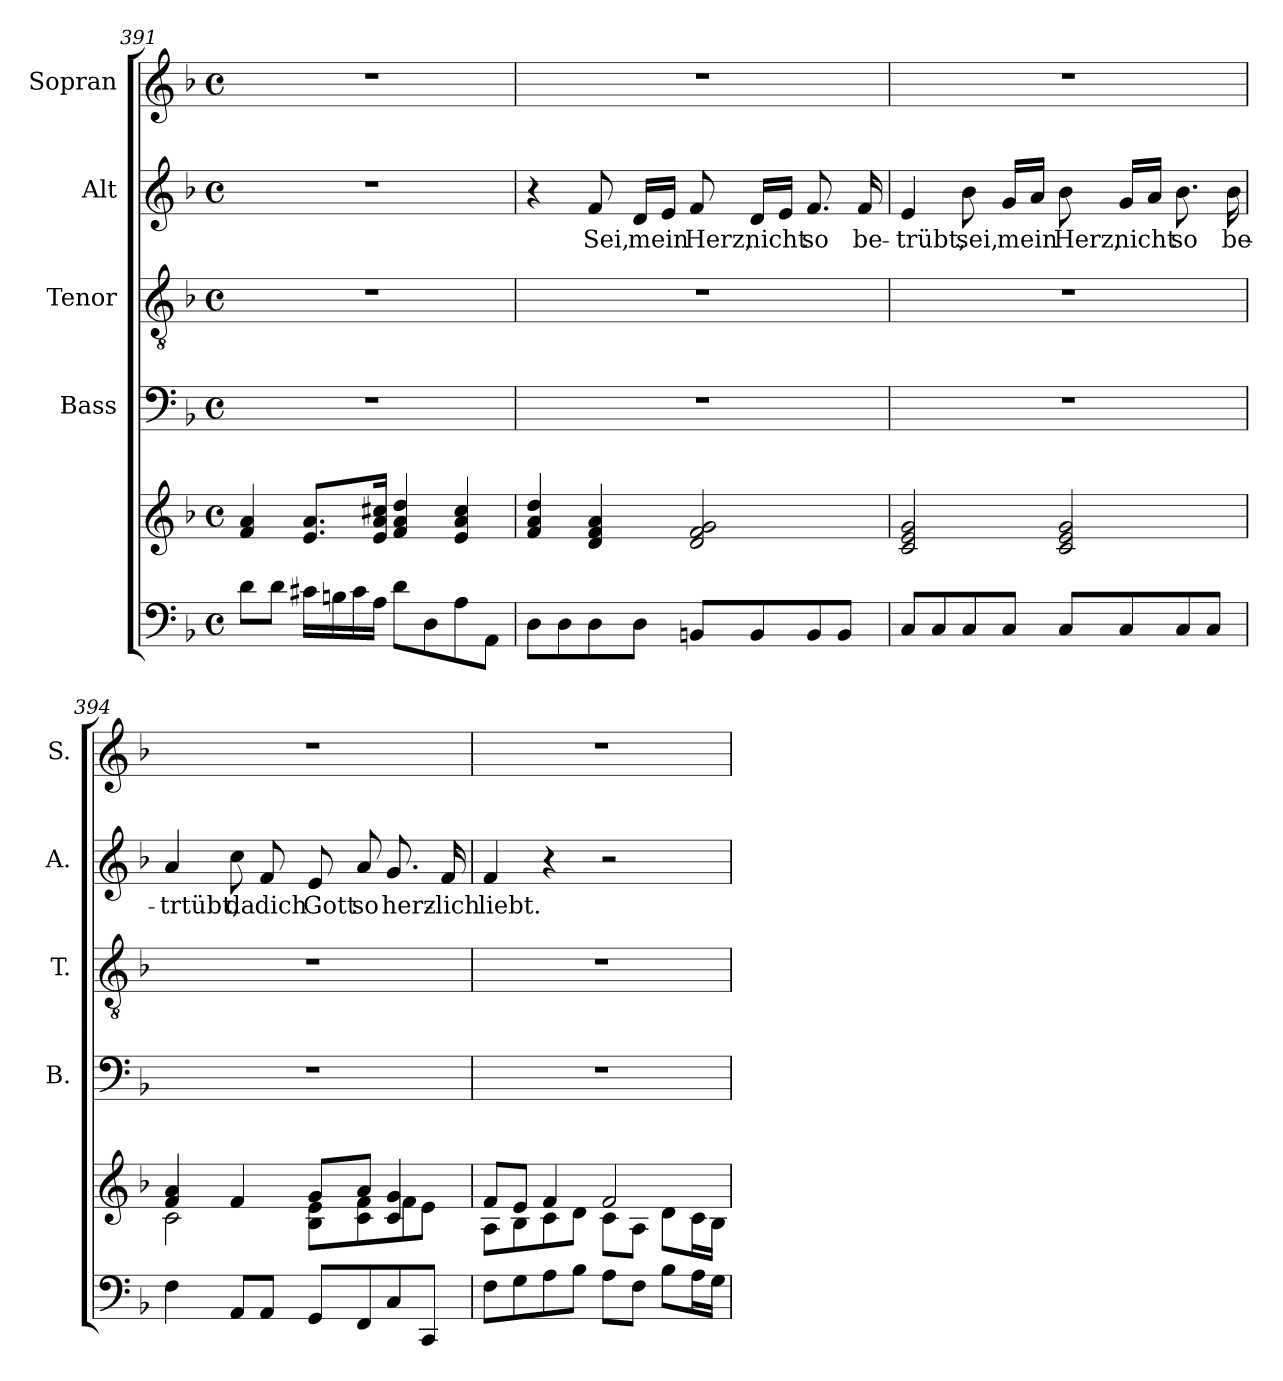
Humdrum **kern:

**kern	**kern	**kern	**kern	**kern	**text	**kern
*part5	*part5	*part4	*part3	*part2	*part2	*part1
*staff6	*staff5	*staff4	*staff3	*staff2	*staff2	*staff1
*	*	*I"Bass	*I"Tenor	*I"Alt	*	*I"Sopran
*	*	*I'B.	*I'T.	*I'A.	*	*I'S.
*clefF4	*clefG2	*clefF4	*clefGv2	*clefG2	*	*clefG2
*k[b-]	*k[b-]	*k[b-]	*k[b-]	*k[b-]	*	*k[b-]
*F:	*F:	*F:	*F:	*F:	*	*F:
*M4/4	*M4/4	*M4/4	*M4/4	*M4/4	*	*M4/4
*met(c)	*met(c)	*met(c)	*met(c)	*met(c)	*	*met(c)
=391	=391	=391	=391	=391	=391	=391
8d\L	4f/ 4a/	1r	1r	1r	.	1r
8d\J	.	.	.	.	.	.
16c#X\LL	8.e/ 8.a/L	.	.	.	.	.
16Bn\	.	.	.	.	.	.
16c#\	.	.	.	.	.	.
16A\JJ	16e/ 16a/ 16cc#X/Jk	.	.	.	.	.
8d\L	4f/ 4a/ 4dd/	.	.	.	.	.
8D\	.	.	.	.	.	.
8A\	4e/ 4a/ 4cc#/	.	.	.	.	.
8AA\J	.	.	.	.	.	.
=392	=392	=392	=392	=392	=392	=392
8D\L	4f/ 4a/ 4dd/	1r	1r	4r	.	1r
8D\	.	.	.	.	.	.
!	!	!	!	!	!LO:LY:b	!
8D\	4d/ 4f/ 4a/	.	.	8f/	Sei,	.
!	!	!	!	!	!LO:LY:b	!
8D\J	.	.	.	16d/LL	mein	.
.	.	.	.	16e/JJ	.	.
!	!	!	!	!	!LO:LY:b	!
8BBn/L	2d/ 2f/ 2g/	.	.	8f/	Herz,	.
!	!	!	!	!	!LO:LY:b	!
8BB/	.	.	.	16d/LL	nicht	.
.	.	.	.	16e/JJ	.	.
!	!	!	!	!	!LO:LY:b	!
8BB/	.	.	.	8.f/	so	.
8BB/J	.	.	.	.	.	.
!	!	!	!	!	!LO:LY:b	!
.	.	.	.	16f/	be-	.
!!LO:PB:g=z
=393	=393	=393	=393	=393	=393	=393
!	!	!	!	!	!LO:LY:b	!
8C/L	2c/ 2e/ 2g/	1r	1r	4e/	-trübt,	1r
8C/	.	.	.	.	.	.
!	!	!	!	!	!LO:LY:b	!
8C/	.	.	.	8b-\	sei,	.
!	!	!	!	!	!LO:LY:b	!
8C/J	.	.	.	16g/LL	mein	.
.	.	.	.	16a/JJ	.	.
!	!	!	!	!	!LO:LY:b	!
8C/L	2c/ 2e/ 2g/	.	.	8b-\	Herz,	.
!	!	!	!	!	!LO:LY:b	!
8C/	.	.	.	16g/LL	nicht	.
.	.	.	.	16a/JJ	.	.
!	!	!	!	!	!LO:LY:b	!
8C/	.	.	.	8.b-\	so	.
8C/J	.	.	.	.	.	.
!	!	!	!	!	!LO:LY:b	!
.	.	.	.	16b-\	be-	.
=394	=394	=394	=394	=394	=394	=394
*	*^	*	*	*	*	*
!	!	!	!	!	!	!LO:LY:b	!
4F\	4f/ 4a/	2c\	1r	1r	4a/	-trtübt,	1r
!	!	!	!	!	!	!LO:LY:b	!
8AA/L	4f/	.	.	.	8cc\	da	.
!	!	!	!	!	!	!LO:LY:b	!
8AA/J	.	.	.	.	8f/	dich	.
!	!	!	!	!	!	!LO:LY:b	!
8GG/L	8g/L	8B-\ 8e\L	.	.	8e/	Gott	.
!	!	!	!	!	!	!LO:LY:b	!
8FF/	8a/J	8c\ 8f\	.	.	8a/	so	.
!	!	!	!	!	!	!LO:LY:b	!
8C/	4c/ 4g/	8f\	.	.	8.g/	herz-	.
8CC/J	.	8e\J	.	.	.	.	.
!	!	!	!	!	!	!LO:LY:b	!
.	.	.	.	.	16f/	-lich	.
=395	=395	=395	=395	=395	=395	=395	=395
!	!	!	!	!	!	!LO:LY:b	!
8F\L	8f/L	8A\L	1r	1r	4f/	liebt.	1r
8G\	8e/J	8B-\	.	.	.	.	.
8A\	4f/	8c\	.	.	4r	.	.
8B-\J	.	8d\J	.	.	.	.	.
8A\L	2f/	8c\L	.	.	2r	.	.
8F\J	.	8A\J	.	.	.	.	.
8B-\L	.	8d\L	.	.	.	.	.
16A\L	.	16c\L	.	.	.	.	.
16G\JJ	.	16B-\JJ	.	.	.	.	.
*	*v	*v	*	*	*	*	*
=	=	=	=	=	=	=
*-	*-	*-	*-	*-	*-	*-
